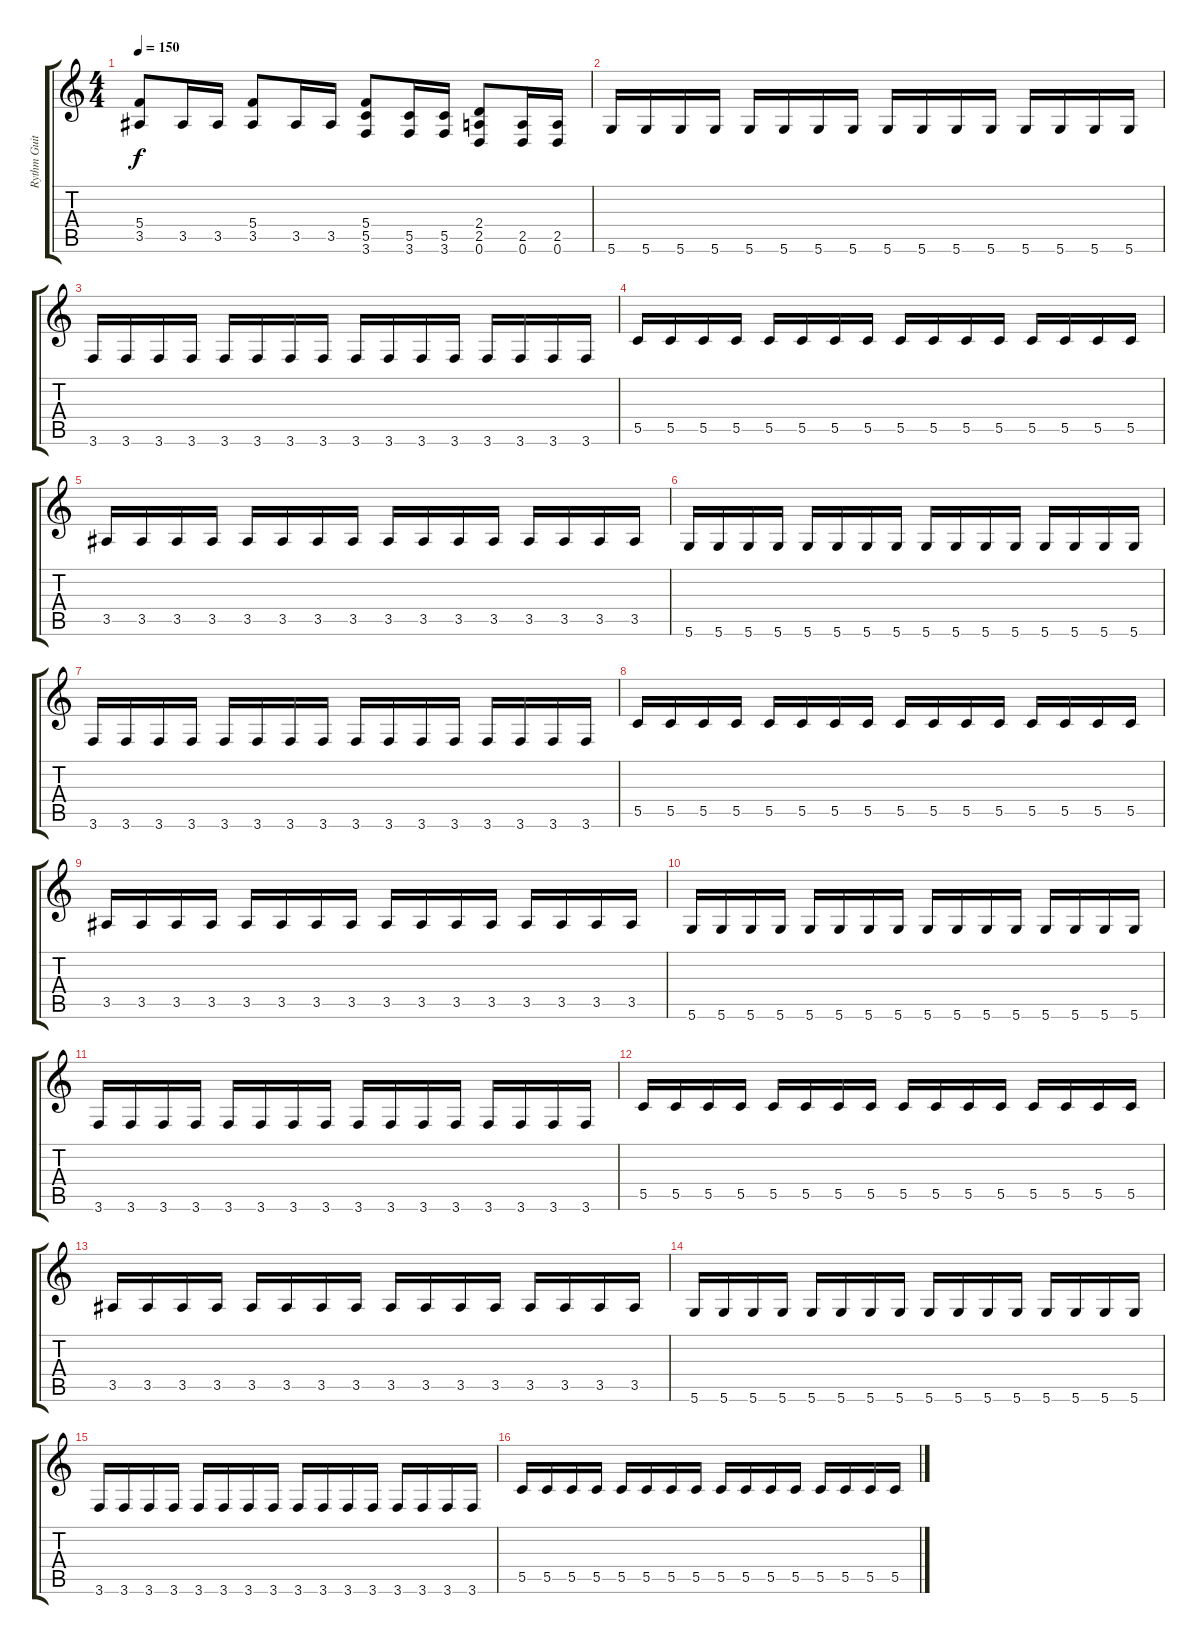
\track ("Rythm Guitar" "Rythm Guit") {instrument distortionguitar}
\staff {score tabs}
\tuning (D4 A3 F3 C3 G2 D2) {hide}
\ts (4 4)
\tempo 150
\clef g2
\ks c
(5.4 3.5).8{dy f} 3.5.16 3.5.16 (5.4 3.5).8 3.5.16 3.5.16 (5.4 5.5 3.6).8 (5.5 3.6).16 (5.5 3.6).16 (2.4 2.5 0.6).8 (2.5 0.6).16 (2.5 0.6).16 |
5.6.16 5.6.16 5.6.16 5.6.16 5.6.16 5.6.16 5.6.16 5.6.16 5.6.16 5.6.16 5.6.16 5.6.16 5.6.16 5.6.16 5.6.16 5.6.16 |
3.6.16 3.6.16 3.6.16 3.6.16 3.6.16 3.6.16 3.6.16 3.6.16 3.6.16 3.6.16 3.6.16 3.6.16 3.6.16 3.6.16 3.6.16 3.6.16 |
5.5.16 5.5.16 5.5.16 5.5.16 5.5.16 5.5.16 5.5.16 5.5.16 5.5.16 5.5.16 5.5.16 5.5.16 5.5.16 5.5.16 5.5.16 5.5.16 |
3.5.16 3.5.16 3.5.16 3.5.16 3.5.16 3.5.16 3.5.16 3.5.16 3.5.16 3.5.16 3.5.16 3.5.16 3.5.16 3.5.16 3.5.16 3.5.16 |
5.6.16 5.6.16 5.6.16 5.6.16 5.6.16 5.6.16 5.6.16 5.6.16 5.6.16 5.6.16 5.6.16 5.6.16 5.6.16 5.6.16 5.6.16 5.6.16 |
3.6.16 3.6.16 3.6.16 3.6.16 3.6.16 3.6.16 3.6.16 3.6.16 3.6.16 3.6.16 3.6.16 3.6.16 3.6.16 3.6.16 3.6.16 3.6.16 |
5.5.16 5.5.16 5.5.16 5.5.16 5.5.16 5.5.16 5.5.16 5.5.16 5.5.16 5.5.16 5.5.16 5.5.16 5.5.16 5.5.16 5.5.16 5.5.16 |
3.5.16 3.5.16 3.5.16 3.5.16 3.5.16 3.5.16 3.5.16 3.5.16 3.5.16 3.5.16 3.5.16 3.5.16 3.5.16 3.5.16 3.5.16 3.5.16 |
5.6.16 5.6.16 5.6.16 5.6.16 5.6.16 5.6.16 5.6.16 5.6.16 5.6.16 5.6.16 5.6.16 5.6.16 5.6.16 5.6.16 5.6.16 5.6.16 |
3.6.16 3.6.16 3.6.16 3.6.16 3.6.16 3.6.16 3.6.16 3.6.16 3.6.16 3.6.16 3.6.16 3.6.16 3.6.16 3.6.16 3.6.16 3.6.16 |
5.5.16 5.5.16 5.5.16 5.5.16 5.5.16 5.5.16 5.5.16 5.5.16 5.5.16 5.5.16 5.5.16 5.5.16 5.5.16 5.5.16 5.5.16 5.5.16 |
3.5.16 3.5.16 3.5.16 3.5.16 3.5.16 3.5.16 3.5.16 3.5.16 3.5.16 3.5.16 3.5.16 3.5.16 3.5.16 3.5.16 3.5.16 3.5.16 |
5.6.16 5.6.16 5.6.16 5.6.16 5.6.16 5.6.16 5.6.16 5.6.16 5.6.16 5.6.16 5.6.16 5.6.16 5.6.16 5.6.16 5.6.16 5.6.16 |
3.6.16 3.6.16 3.6.16 3.6.16 3.6.16 3.6.16 3.6.16 3.6.16 3.6.16 3.6.16 3.6.16 3.6.16 3.6.16 3.6.16 3.6.16 3.6.16 |
5.5.16 5.5.16 5.5.16 5.5.16 5.5.16 5.5.16 5.5.16 5.5.16 5.5.16 5.5.16 5.5.16 5.5.16 5.5.16 5.5.16 5.5.16 5.5.16
